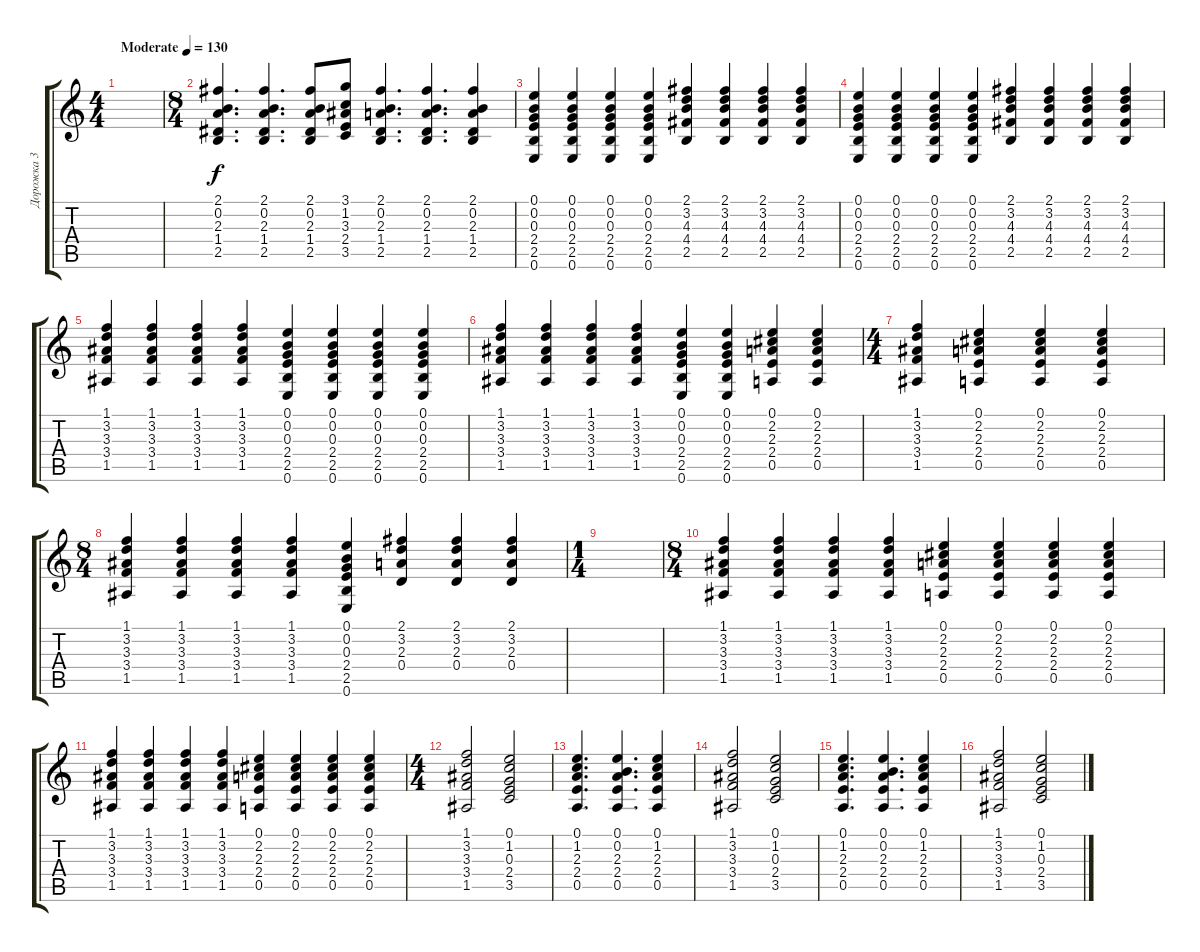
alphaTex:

\track ("Дорожка 3" "Дорожка 3") {instrument acousticguitarsteel}
\staff {score tabs}
\tuning (E4 B3 G3 D3 A2 E2) {hide}
\ts (4 4)
\tempo (130 "Moderate")
\clef g2
\ks c
|
\ts (8 4)
(2.1 0.2 2.3 1.4 2.5).4{d} (2.1 0.2 2.3 1.4 2.5).4{d} (2.1 0.2 2.3 1.4 2.5).8 (3.1 1.2 3.3 2.4 3.5).8 (2.1 0.2 2.3 1.4 2.5).4{d} (2.1 0.2 2.3 1.4 2.5).4{d} (2.1 0.2 2.3 1.4 2.5).4 |
(0.1 0.2 0.3 2.4 2.5 0.6).4 (0.1 0.2 0.3 2.4 2.5 0.6).4 (0.1 0.2 0.3 2.4 2.5 0.6).4 (0.1 0.2 0.3 2.4 2.5 0.6).4 (2.1 3.2 4.3 4.4 2.5).4 (2.1 3.2 4.3 4.4 2.5).4 (2.1 3.2 4.3 4.4 2.5).4 (2.1 3.2 4.3 4.4 2.5).4 |
(0.1 0.2 0.3 2.4 2.5 0.6).4 (0.1 0.2 0.3 2.4 2.5 0.6).4 (0.1 0.2 0.3 2.4 2.5 0.6).4 (0.1 0.2 0.3 2.4 2.5 0.6).4 (2.1 3.2 4.3 4.4 2.5).4 (2.1 3.2 4.3 4.4 2.5).4 (2.1 3.2 4.3 4.4 2.5).4 (2.1 3.2 4.3 4.4 2.5).4 |
(1.1 3.2 3.3 3.4 1.5).4 (1.1 3.2 3.3 3.4 1.5).4 (1.1 3.2 3.3 3.4 1.5).4 (1.1 3.2 3.3 3.4 1.5).4 (0.1 0.2 0.3 2.4 2.5 0.6).4 (0.1 0.2 0.3 2.4 2.5 0.6).4 (0.1 0.2 0.3 2.4 2.5 0.6).4 (0.1 0.2 0.3 2.4 2.5 0.6).4 |
(1.1 3.2 3.3 3.4 1.5).4 (1.1 3.2 3.3 3.4 1.5).4 (1.1 3.2 3.3 3.4 1.5).4 (1.1 3.2 3.3 3.4 1.5).4 (0.1 0.2 0.3 2.4 2.5 0.6).4 (0.1 0.2 0.3 2.4 2.5 0.6).4 (0.1 2.2 2.3 2.4 0.5).4 (0.1 2.2 2.3 2.4 0.5).4 |
\ts (4 4)
(1.1 3.2 3.3 3.4 1.5).4 (0.1 2.2 2.3 2.4 0.5).4 (0.1 2.2 2.3 2.4 0.5).4 (0.1 2.2 2.3 2.4 0.5).4 |
\ts (8 4)
(1.1 3.2 3.3 3.4 1.5).4 (1.1 3.2 3.3 3.4 1.5).4 (1.1 3.2 3.3 3.4 1.5).4 (1.1 3.2 3.3 3.4 1.5).4 (0.1 0.2 0.3 2.4 2.5 0.6).4 (2.1 3.2 2.3 0.4).4 (2.1 3.2 2.3 0.4).4 (2.1 3.2 2.3 0.4).4 |
\ts (1 4)
|
\ts (8 4)
(1.1 3.2 3.3 3.4 1.5).4 (1.1 3.2 3.3 3.4 1.5).4 (1.1 3.2 3.3 3.4 1.5).4 (1.1 3.2 3.3 3.4 1.5).4 (0.1 2.2 2.3 2.4 0.5).4 (0.1 2.2 2.3 2.4 0.5).4 (0.1 2.2 2.3 2.4 0.5).4 (0.1 2.2 2.3 2.4 0.5).4 |
(1.1 3.2 3.3 3.4 1.5).4 (1.1 3.2 3.3 3.4 1.5).4 (1.1 3.2 3.3 3.4 1.5).4 (1.1 3.2 3.3 3.4 1.5).4 (0.1 2.2 2.3 2.4 0.5).4 (0.1 2.2 2.3 2.4 0.5).4 (0.1 2.2 2.3 2.4 0.5).4 (0.1 2.2 2.3 2.4 0.5).4 |
\ts (4 4)
(1.1 3.2 3.3 3.4 1.5).2 (0.1 1.2 0.3 2.4 3.5).2 |
(0.1 1.2 2.3 2.4 0.5).4{d} (0.1 0.2 2.3 2.4 0.5).4{d} (0.1 1.2 2.3 2.4 0.5).4 |
(1.1 3.2 3.3 3.4 1.5).2 (0.1 1.2 0.3 2.4 3.5).2 |
(0.1 1.2 2.3 2.4 0.5).4{d} (0.1 0.2 2.3 2.4 0.5).4{d} (0.1 1.2 2.3 2.4 0.5).4 |
(1.1 3.2 3.3 3.4 1.5).2 (0.1 1.2 0.3 2.4 3.5).2
